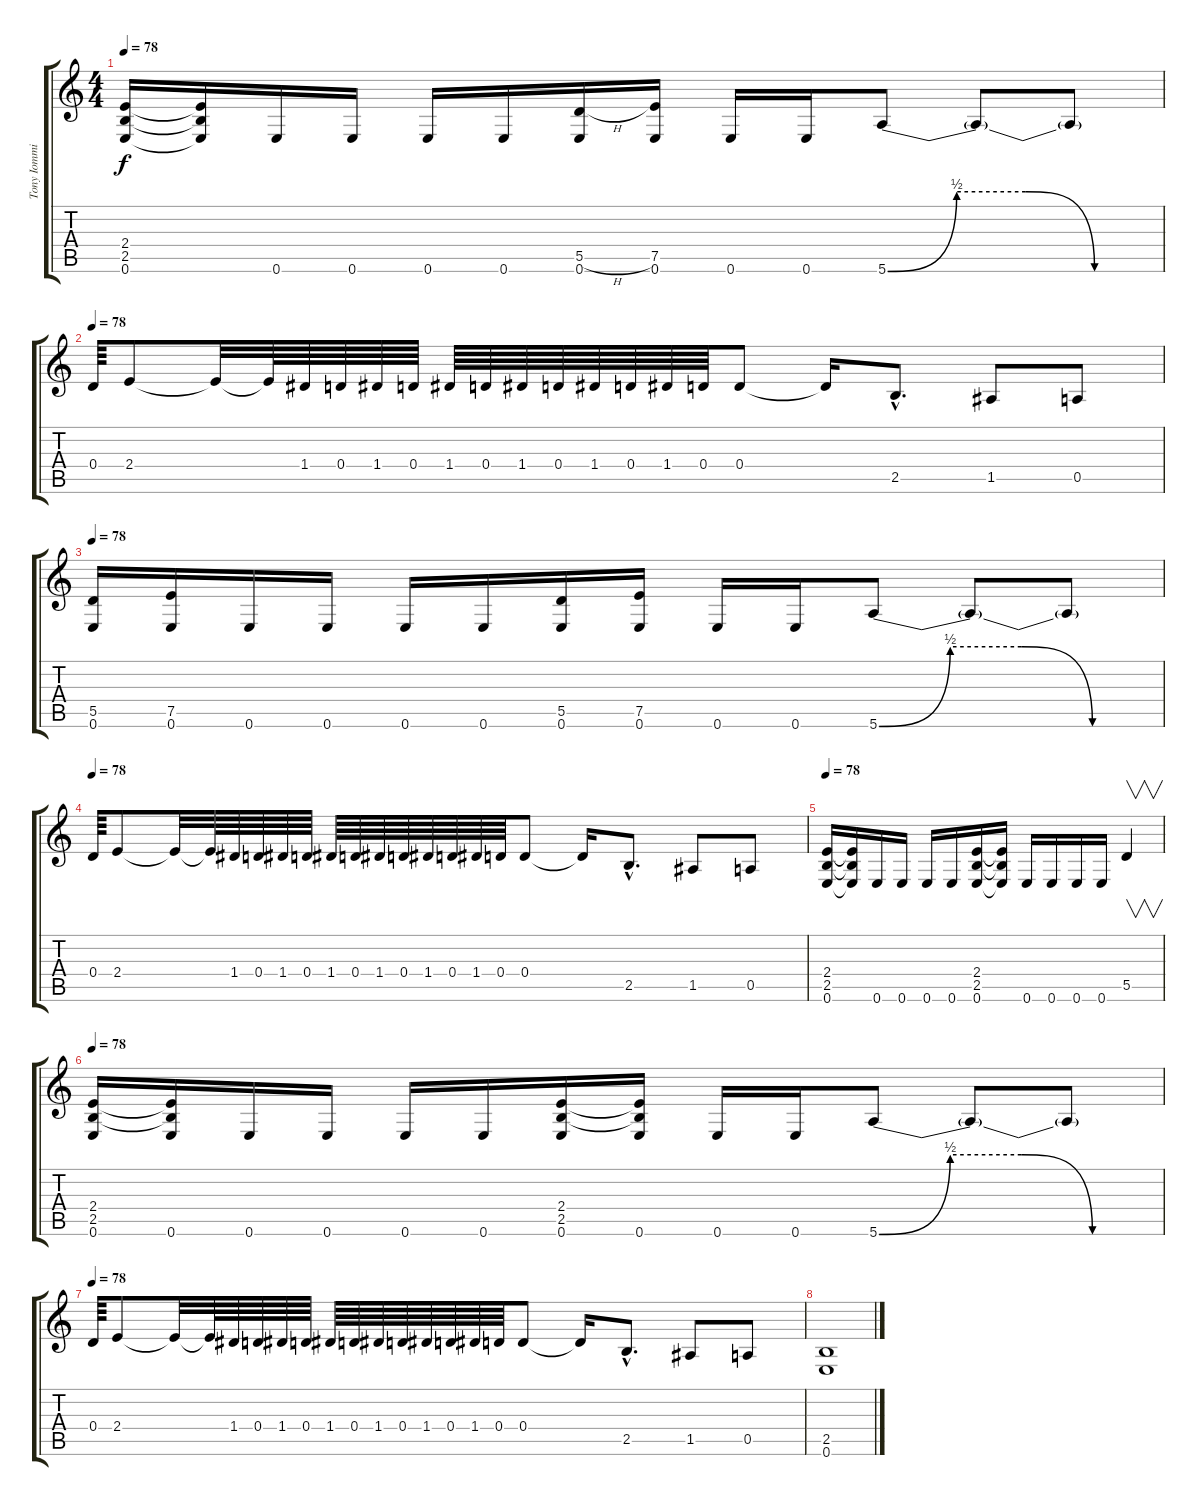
\track ("Tony Iommi" "Tony Iommi") {instrument distortionguitar}
\staff {score tabs}
\tuning (E4 B3 G3 D3 A2 E2) {hide}
\ts (4 4)
\tempo 78
\clef g2
\ks c
(2.4 2.5 0.6).16{dy f} (2.4{t} 2.5{t} 0.6{t}).16 0.6.16 0.6.16 0.6.16 0.6.16 (5.5{h} 0.6).16 (7.5 0.6).16 0.6.16 0.6.16 5.6{be (custom 0 0 15 2 30 2 45 0 60 0)}.8 5.6{t}.8 5.6{t}.8 |
\tempo 78
0.4.64 2.4.8 2.4{t}.32 2.4{t}.64 1.4.64 0.4.64 1.4.64 0.4.64 1.4.64 0.4.64 1.4.64 0.4.64 1.4.64 0.4.64 1.4.64 0.4.64 0.4.8 0.4{t}.16 2.5{hac}.8{d} 1.5.8 0.5.8 |
\tempo 78
(5.5 0.6).16 (7.5 0.6).16 0.6.16 0.6.16 0.6.16 0.6.16 (5.5 0.6).16 (7.5 0.6).16 0.6.16 0.6.16 5.6{be (custom 0 0 15 2 30 2 45 0 60 0)}.8 5.6{t}.8 5.6{t}.8 |
\tempo 78
0.4.64 2.4.8 2.4{t}.32 2.4{t}.64 1.4.64 0.4.64 1.4.64 0.4.64 1.4.64 0.4.64 1.4.64 0.4.64 1.4.64 0.4.64 1.4.64 0.4.64 0.4.8 0.4{t}.16 2.5{hac}.8{d} 1.5.8 0.5.8 |
\tempo 78
(2.4 2.5 0.6).16 (2.4{t} 2.5{t} 0.6{t}).16 0.6.16 0.6.16 0.6.16 0.6.16 (2.4 2.5 0.6).16 (2.4{t} 2.5{t} 0.6{t}).16 0.6.16 0.6.16 0.6.16 0.6.16 5.5.4{v} |
\tempo 78
(2.4 2.5 0.6).16 (2.4{t} 2.5{t} 0.6).16 0.6.16 0.6.16 0.6.16 0.6.16 (2.4 2.5 0.6).16 (2.4{t} 2.5{t} 0.6).16 0.6.16 0.6.16 5.6{be (custom 0 0 15 2 30 2 45 0 60 0)}.8 5.6{t}.8 5.6{t}.8 |
\tempo 78
0.4.64 2.4.8 2.4{t}.32 2.4{t}.64 1.4.64 0.4.64 1.4.64 0.4.64 1.4.64 0.4.64 1.4.64 0.4.64 1.4.64 0.4.64 1.4.64 0.4.64 0.4.8 0.4{t}.16 2.5{hac}.8{d} 1.5.8 0.5.8 |
(2.5 0.6).1
